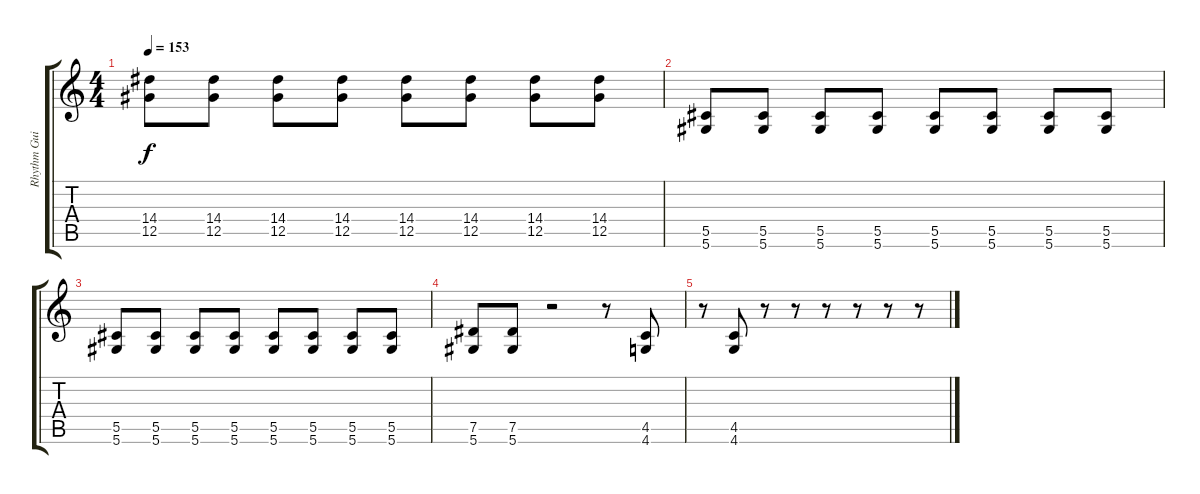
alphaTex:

\track ("Rhythm Guitar" "Rhythm Gui") {instrument distortionguitar}
\staff {score tabs}
\tuning (Eb4 Bb3 Gb3 Db3 Ab2 Eb2) {hide}
\ts (4 4)
\tempo 153
\clef g2
\ks c
(14.4 12.5).8{dy f} (14.4 12.5).8 (14.4 12.5).8 (14.4 12.5).8 (14.4 12.5).8 (14.4 12.5).8 (14.4 12.5).8 (14.4 12.5).8 |
(5.5 5.6).8 (5.5 5.6).8 (5.5 5.6).8 (5.5 5.6).8 (5.5 5.6).8 (5.5 5.6).8 (5.5 5.6).8 (5.5 5.6).8 |
(5.5 5.6).8 (5.5 5.6).8 (5.5 5.6).8 (5.5 5.6).8 (5.5 5.6).8 (5.5 5.6).8 (5.5 5.6).8 (5.5 5.6).8 |
(7.5 5.6).8 (7.5 5.6).8 r.2 r.8 (4.5 4.6).8 |
r.8 (4.5 4.6).8 r.8 r.8 r.8 r.8 r.8 r.8
